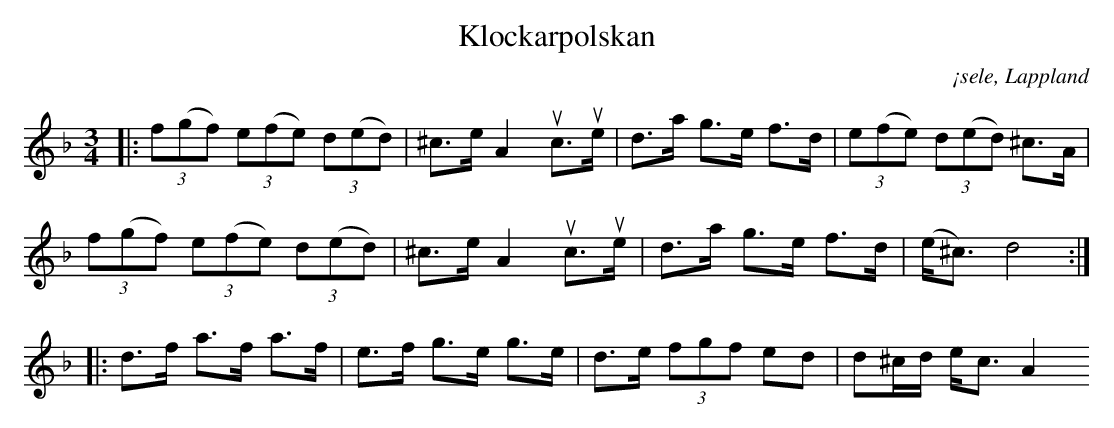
X:1
T:Klockarpolskan
O:¡sele, Lappland
M:3/4
L:1/8
K:Dm
|: (3f(gf) (3e(fe) (3d(ed) | ^c>e A2 uc>ue | d>a g>e f>d | (3e(fe) (3d(ed) ^c>A |
(3f(gf) (3e(fe) (3d(ed) | ^c>e A2 uc>ue | d>a g>e f>d | (e<^c) d4 :|
|:d>f a>f a>f | e>f g>e g>e | d>e (3fgf ed | d^c/d/ e<c A2
